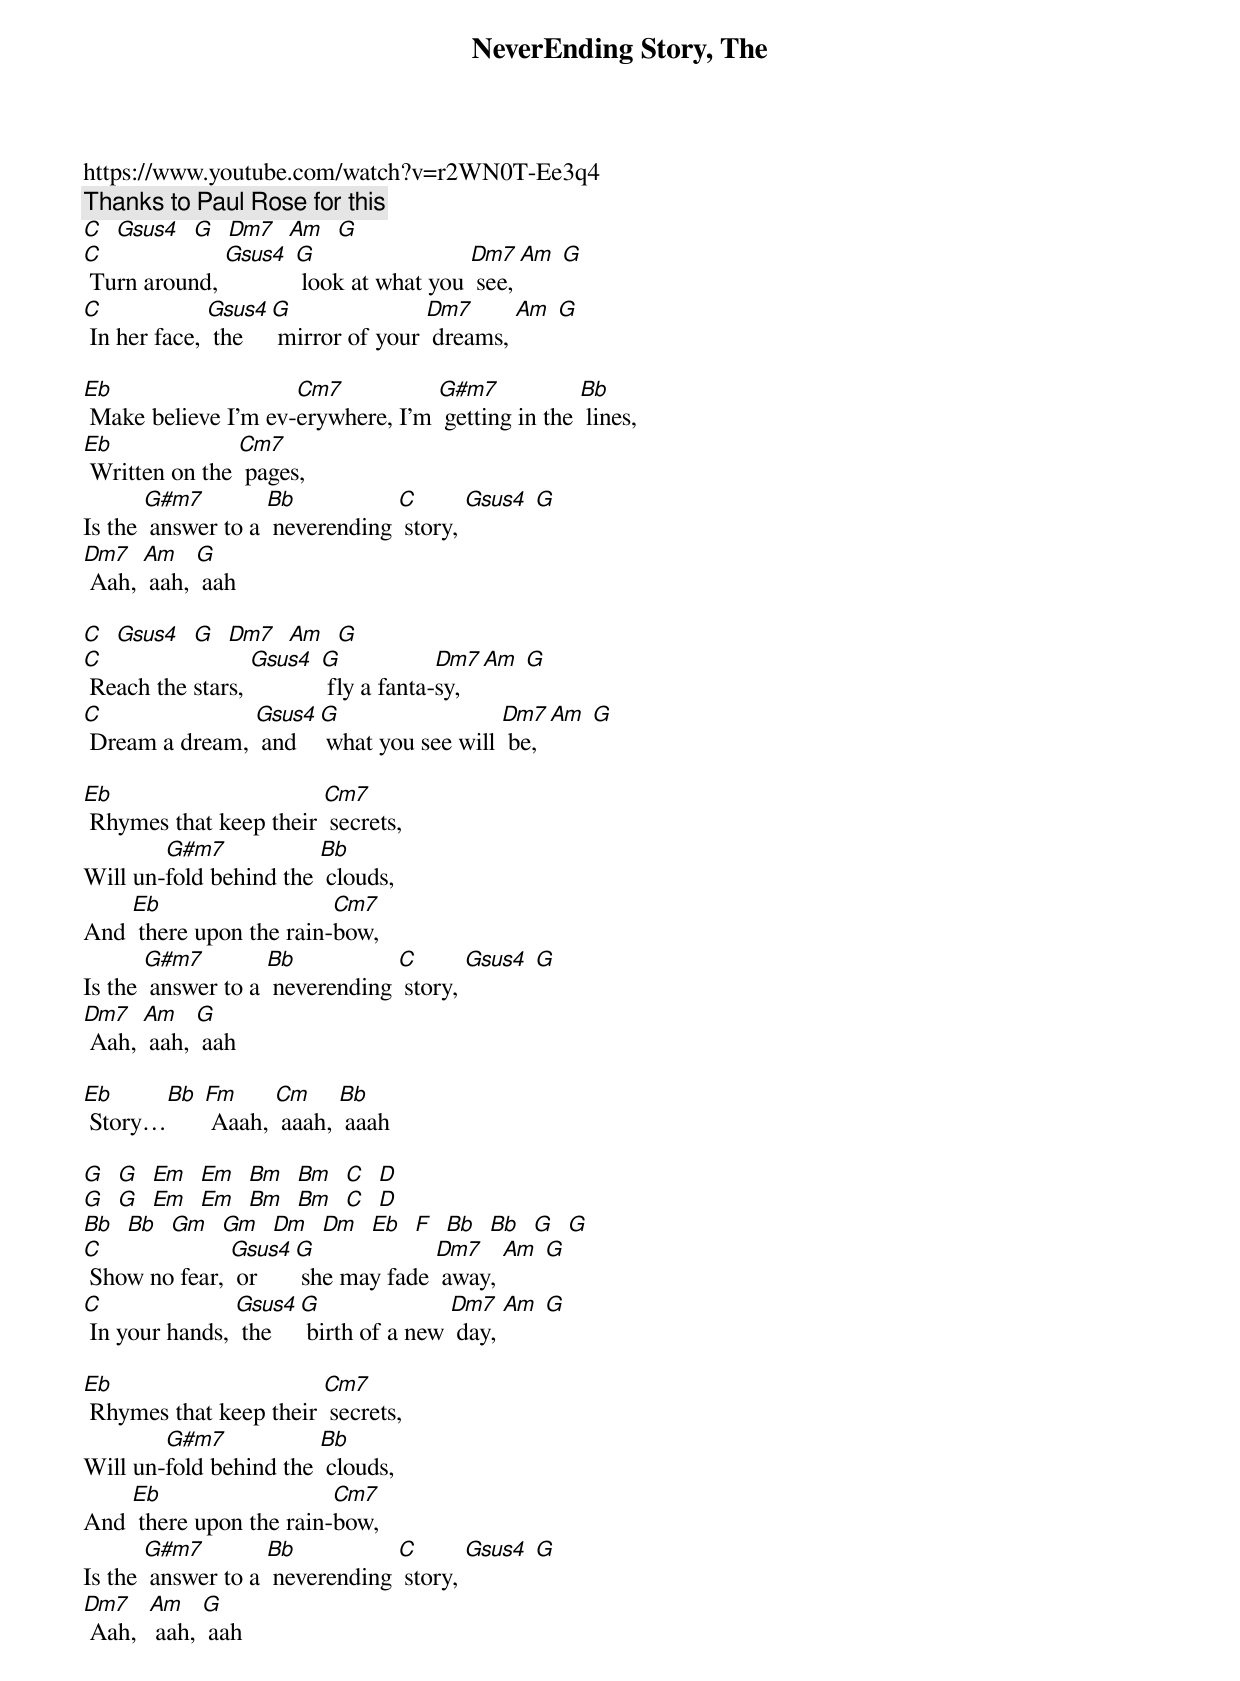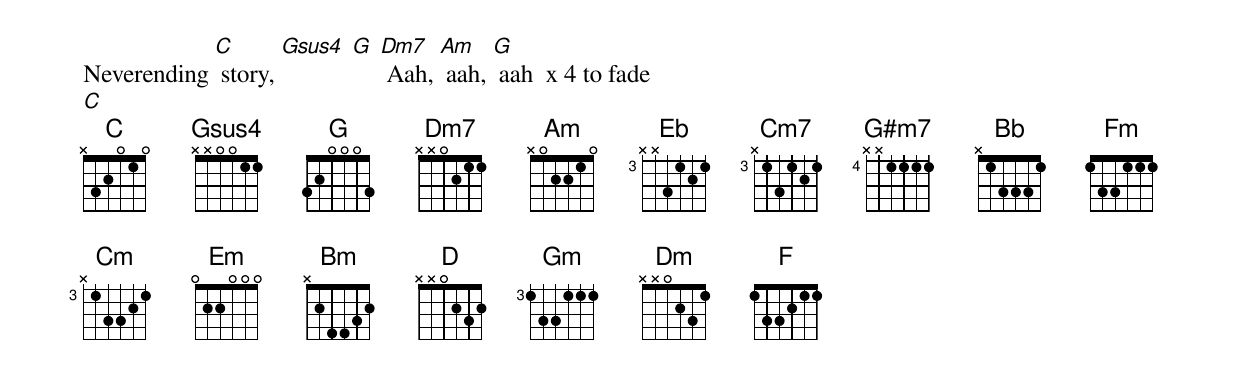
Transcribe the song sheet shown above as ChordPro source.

{t:NeverEnding Story, The}
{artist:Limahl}
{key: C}
https://www.youtube.com/watch?v=r2WN0T-Ee3q4
{c: Thanks to Paul Rose for this}
[C]  [Gsus4]  [G]  [Dm7]  [Am]  [G]
[C] Turn around, [Gsus4] [G] look at what you [Dm7] see, [Am] [G]
[C] In her face, [Gsus4] the [G] mirror of your [Dm7] dreams, [Am] [G]

[Eb] Make believe I'm ev-[Cm7]erywhere, I’m [G#m7] getting in the [Bb] lines,
[Eb] Written on the [Cm7] pages,
Is the [G#m7] answer to a [Bb] neverending [C] story, [Gsus4] [G]
[Dm7] Aah, [Am] aah, [G] aah

[C]  [Gsus4]  [G]  [Dm7]  [Am]  [G]
[C] Reach the stars, [Gsus4] [G] fly a fanta-[Dm7]sy, [Am] [G]
[C] Dream a dream, [Gsus4] and [G] what you see will [Dm7] be, [Am] [G]

[Eb] Rhymes that keep their [Cm7] secrets,
Will un-[G#m7]fold behind the [Bb] clouds,
And [Eb] there upon the rain-[Cm7]bow,
Is the [G#m7] answer to a [Bb] neverending [C] story, [Gsus4] [G]
[Dm7] Aah, [Am] aah, [G] aah

[Eb] Story…[Bb] [Fm] Aaah, [Cm] aaah, [Bb] aaah

[G]  [G]  [Em]  [Em]  [Bm]  [Bm]  [C]  [D]
[G]  [G]  [Em]  [Em]  [Bm]  [Bm]  [C]  [D]
[Bb]  [Bb]  [Gm]  [Gm]  [Dm]  [Dm]  [Eb]  [F]  [Bb]  [Bb]  [G]  [G]
[C] Show no fear, [Gsus4] or [G] she may fade [Dm7] away, [Am] [G]
[C] In your hands, [Gsus4] the [G] birth of a new [Dm7] day, [Am] [G]

[Eb] Rhymes that keep their [Cm7] secrets,
Will un-[G#m7]fold behind the [Bb] clouds,
And [Eb] there upon the rain-[Cm7]bow,
Is the [G#m7] answer to a [Bb] neverending [C] story, [Gsus4] [G]
[Dm7] Aah,  [Am] aah, [G] aah

Neverending [C] story, [Gsus4] [G] [Dm7] Aah, [Am] aah, [G] aah  x 4 to fade
[C]
